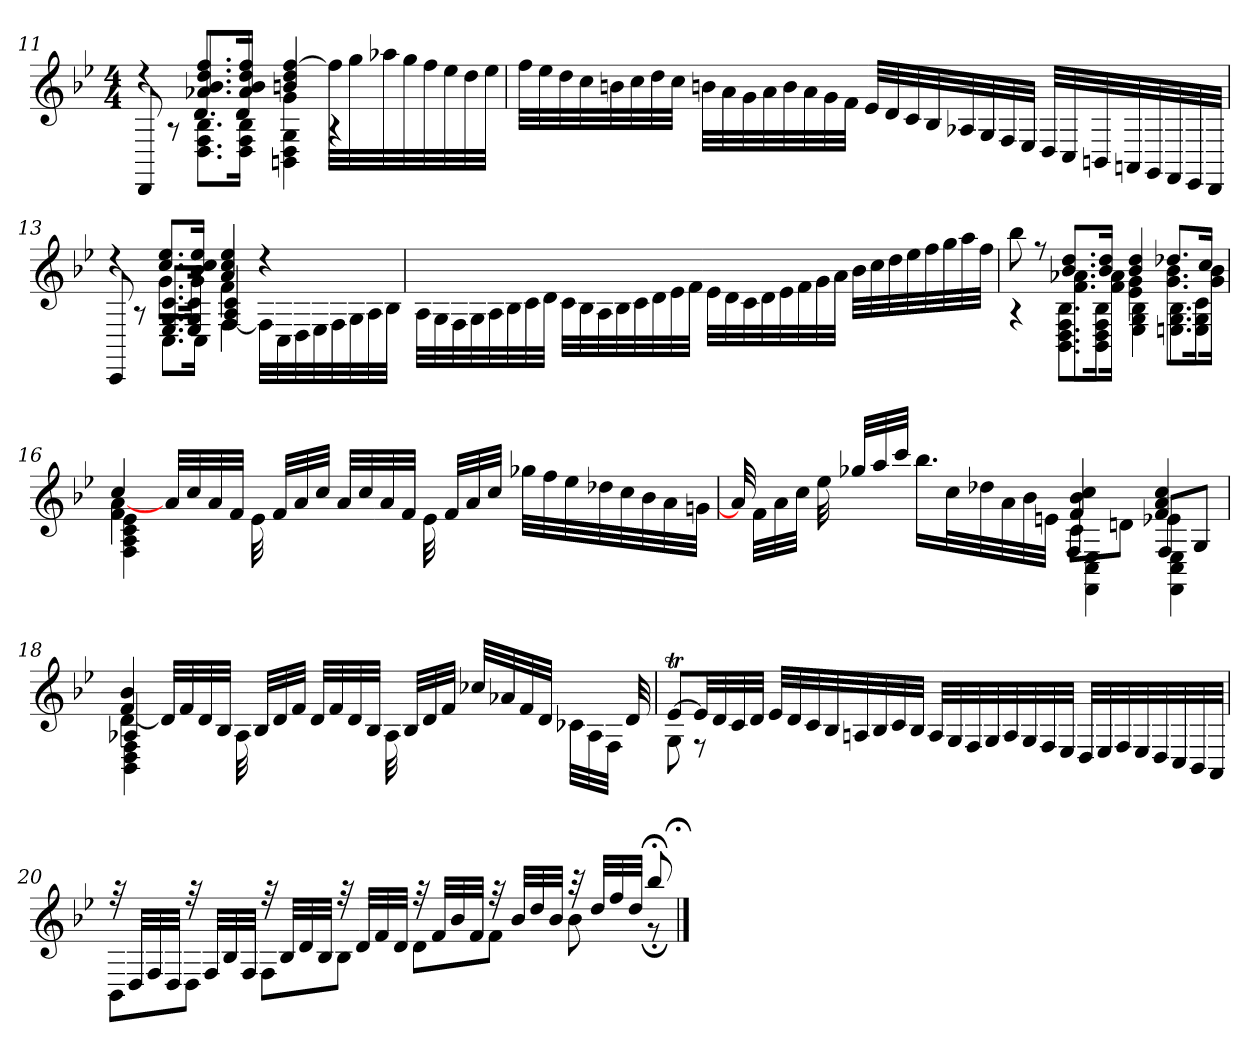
**kern
*part1
*staff1
*k[b-e-]
*B-:
*M4/4
=11
*^
*	*^
*	*	*^
4r	2ryy	4ryy	8DD/
.	.	.	8r
8.a-X/ 8.b-/ 8.dd/ 8.ff/L	.	8.d/L	8.D\ 8.F\ 8.B-\L
16a-/ 16b-/ 16dd/ 16ff/Jk	.	16d/Jk	16D\ 16F\ 16B-\Jk
4bn/ 4dd/ [4ff/	4g\	2ryy	4BBn\ 4D\ 4G\
32ff\LLL]	4ryy	.	4r
32gg\	.	.	.
32aa-X\	.	.	.
32gg\	.	.	.
32ff\	.	.	.
32ee-\	.	.	.
32dd\	.	.	.
32ee-\JJJ	.	.	.
*v	*v	*v	*v
=12
32ff\LLL
32ee-\
32dd\
32cc\
32bn\
32cc\
32dd\
32cc\JJJ
32bn\LLL
32a\
32g\
32a\
32b\
32a\
32g\
32f\JJJ
32e-/LLL
32d/
32c/
32B-/
32A-X/
32G/
32F/
32E-/JJJ
32D/LLL
32C/
32BBn/
32AAn/
32GG/
32FF/
32EE-/
32DD/JJJ
=13
*^
*	*^
*	*	*^
4r	4ryy	4ryy	8CC/
.	.	.	8r
8.cc/ 8.ee-/L	8.g\L	8.E-/ 8.G/ 8.c/L	8.C\L
16b-/ 16cc/ 16ee-/Jk	16g\Jk	16E-/ 16G/ 16c/Jk	16C\Jk
4a/ 4cc/ 4ee-/	4f\	4F/ 4A/ 4c/	[4F\
4r	4ryy	4ryy	32F\LLL]
.	.	.	32C\
.	.	.	32D\
.	.	.	32E-\
.	.	.	32F\
.	.	.	32G\
.	.	.	32A\
.	.	.	32B-\JJJ
*v	*v	*v	*v
=14
32A\LLL
32G\
32F\
32G\
32A\
32B-\
32c\
32d\JJJ
32c\LLL
32B-\
32A\
32B-\
32c\
32d\
32e-\
32f\JJJ
32e-\LLL
32d\
32c\
32d\
32e-\
32f\
32g\
32a\JJJ
32b-\LLL
32cc\
32dd\
32ee-\
32ff\
32gg\
32aa\
32ff\JJJ
=15
*^
*	*^
8bb-\	4ryy	4r
8r	.	.
8.b-/ 8.dd/L	8.f\ 8.a-X\L	8.BB-\ 8.D\ 8.F\ 8.B-\L
16b-/ 16dd/Jk	16f\ 16a-\Jk	16BB-\ 16D\ 16F\ 16B-\Jk
4b-/ 4dd/	4e-\ 4g\	4E-\ 4G\ 4B-\
8.dd-X/L	8.g\ 8.b-\L	8.En\ 8.G\ 8.B-\L
16cc/Jk	16g\ 16b-\Jk	16E\ 16G\ 16c\Jk
=16	=16	=16
4cc/	4f\ [4a\	4F\ 4A\ 4c\ 4e-\
32a/LLL	4ryy	4ryy
32cc/	.	.
32a/	.	.
32f/JJJ	.	.
32e-\	.	.
32f/LLL	.	.
32a/	.	.
32cc/JJJ	.	.
32a/LLL	2ryy	2ryy
32cc/	.	.
32a/	.	.
32f/JJJ	.	.
32e-\	.	.
32f/LLL	.	.
32a/	.	.
32cc/JJJ	.	.
32gg-X\LLL	.	.
32ff\	.	.
32ee-\	.	.
32dd-X\	.	.
32cc\	.	.
32b-\	.	.
32a\	.	.
32gn\JJJ	.	.
=17	=17	=17
*	*	*^
2ryy	32a/]	2ryy	2ryy
.	32f\LLL	.	.
.	32a\	.	.
.	32cc\JJJ	.	.
.	32ee-\	.	.
.	32gg-X/LLL	.	.
.	32aa/	.	.
.	32ccc/JJJ	.	.
.	16.bb-\LL	.	.
.	32cc\L	.	.
.	32dd-X\	.	.
.	32a\	.	.
.	32b-\	.	.
.	32en\JJJ	.	.
4f/ 4b-/ 4cc/	8c\L	4F/	4FF\ 4C\ 4E-\
.	8dn\J	.	.
4f/ 4a/ 4cc/	4e-X\	8F/L	4FF\ 4C\ 4E-\
.	.	8G/J	.
=18	=18	=18	=18
4f/ 4b-/	[4d\	4A-X/	4BB-\ 4D\ 4F\
4ryy	32d/LLL]	4ryy	4ryy
.	32f/	.	.
.	32d/	.	.
.	32B-/JJJ	.	.
.	32A-\	.	.
.	32B-/LLL	.	.
.	32d/	.	.
.	32f/JJJ	.	.
2ryy	32d/LLL	2ryy	2ryy
.	32f/	.	.
.	32d/	.	.
.	32B-/JJJ	.	.
.	32A-\	.	.
.	32B-/LLL	.	.
.	32d/	.	.
.	32f/JJJ	.	.
.	32cc-X/LLL	.	.
.	32a-X/	.	.
.	32f/	.	.
.	32d/JJJ	.	.
.	32c-X\LLL	.	.
.	32A-\	.	.
.	32F\JJJ	.	.
.	32d/	.	.
*	*v	*v	*v
=19	=19
[8e-T/L	8G\
32e-/LL]	8r
32d/	.
32c/	.
32d/JJJ	.
32e-/LLL	4ryy
32d/	.
32c/	.
32B-/	.
32An/	.
32B-/	.
32c/	.
32B-/JJJ	.
32A/LLL	2ryy
32G/	.
32F/	.
32G/	.
32A/	.
32G/	.
32F/	.
32E-/JJJ	.
32D/LLL	.
32E-/	.
32F/	.
32E-/	.
32D/	.
32C/	.
32BB-/	.
32AA/JJJ	.
=20	=20
32r	8BB-\L
32D/LLL	.
32F/	.
32D/JJJ	.
32r	8D\J
32F/LLL	.
32B-/	.
32F/JJJ	.
32r	8F\L
32B-/LLL	.
32d/	.
32B-/JJJ	.
32r	8B-\J
32d/LLL	.
32f/	.
32d/JJJ	.
32r	8d\L
32f/LLL	.
32b-/	.
32f/JJJ	.
32r	8f\J
32b-/LLL	.
32dd/	.
32b-/JJJ	.
32r	8b-\
32dd/LLL	.
32ff/	.
32dd/JJJ	.
8bb-;</	8r;<
*v	*v
==;
*-
